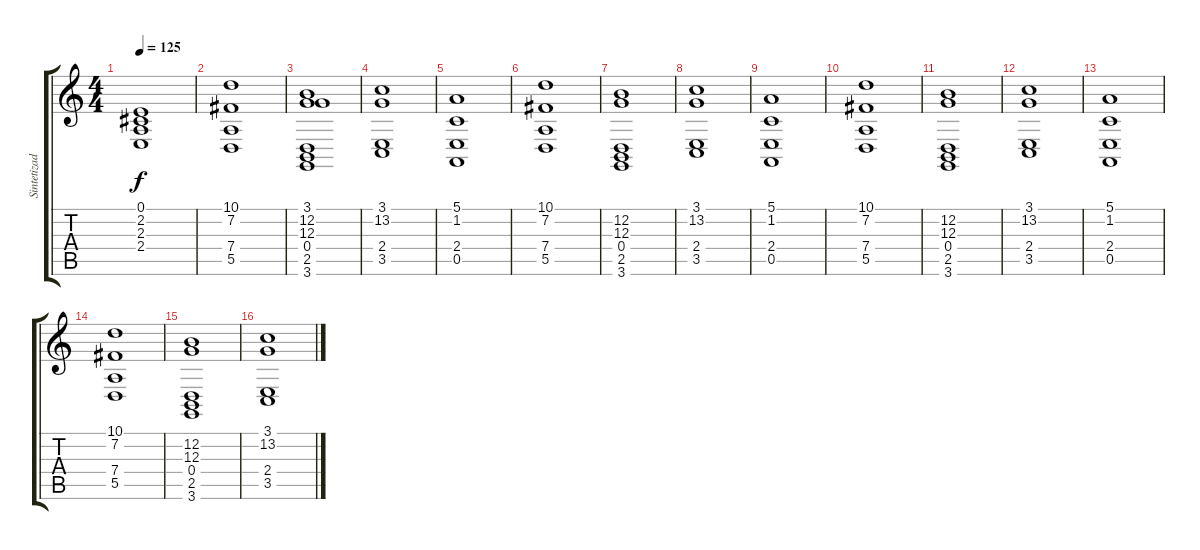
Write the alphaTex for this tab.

\track ("Sintetizador" "Sintetizad") {instrument stringensemble1}
\staff {score tabs}
\tuning (E4 B3 G3 D3 A2 E2) {hide}
\ts (4 4)
\tempo 125
\clef g2
\ks c
(0.1{t} 2.2{t} 2.3{t} 2.4{t}).1{dy f} |
(10.1 7.2 7.4 5.5).1 |
(3.1 12.2 12.3 0.4 2.5 3.6).1 |
(3.1 13.2 2.4 3.5).1 |
(5.1 1.2 2.4 0.5).1 |
(10.1 7.2 7.4 5.5).1 |
(12.2 12.3 0.4 2.5 3.6).1 |
(3.1 13.2 2.4 3.5).1 |
(5.1 1.2 2.4 0.5).1 |
(10.1 7.2 7.4 5.5).1 |
(12.2 12.3 0.4 2.5 3.6).1 |
(3.1 13.2 2.4 3.5).1 |
(5.1 1.2 2.4 0.5).1 |
(10.1 7.2 7.4 5.5).1 |
(12.2 12.3 0.4 2.5 3.6).1 |
(3.1 13.2 2.4 3.5).1
